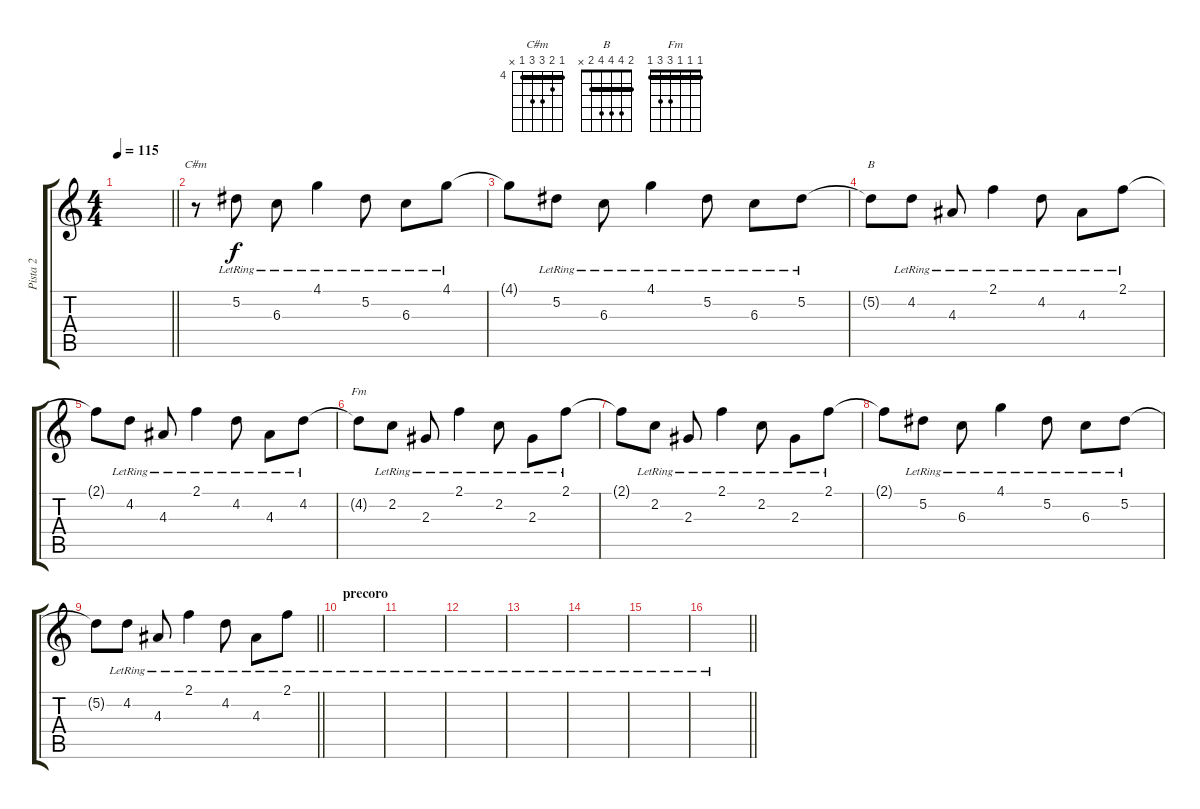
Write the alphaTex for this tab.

\track ("Pista 2" "Pista 2") {instrument overdrivenguitar}
\staff {score tabs}
\tuning (Eb4 Bb3 Gb3 Db3 Ab2 Eb2) {hide}
\chord ("C#m" 4 5 6 6 4 x) {firstfret 4 barre 4}
\chord ("B" 2 4 4 4 2 x) {barre 2}
\chord ("Fm" 1 1 1 3 3 1) {barre 1}
\ts (4 4)
\tempo 115
\clef g2
\barLineRight lightlight
\ks c
|
r.8{ch "C#m" instrument electricguitarclean} 5.2{lr}.8 6.3{lr}.8 4.1{lr}.4 5.2{lr}.8 6.3{lr}.8 4.1{lr}.8 |
4.1{t}.8 5.2{lr}.8 6.3{lr}.8 4.1{lr}.4 5.2{lr}.8 6.3{lr}.8 5.2{lr}.8 |
5.2{t}.8{ch "B"} 4.2{lr}.8 4.3{lr}.8 2.1{lr}.4 4.2{lr}.8 4.3{lr}.8 2.1{lr}.8 |
2.1{t}.8 4.2{lr}.8 4.3{lr}.8 2.1{lr}.4 4.2{lr}.8 4.3{lr}.8 4.2{lr}.8 |
4.2{t}.8{ch "Fm"} 2.2{lr}.8 2.3{lr}.8 2.1{lr}.4 2.2{lr}.8 2.3{lr}.8 2.1{lr}.8 |
2.1{t}.8 2.2{lr}.8 2.3{lr}.8 2.1{lr}.4 2.2{lr}.8 2.3{lr}.8 2.1{lr}.8 |
2.1{t}.8 5.2{lr}.8 6.3{lr}.8 4.1{lr}.4 5.2{lr}.8 6.3{lr}.8 5.2{lr}.8 |
\barLineRight lightlight
5.2{t}.8 4.2{lr}.8 4.3{lr}.8 2.1{lr}.4 4.2{lr}.8 4.3{lr}.8 2.1{lr}.8 |
\section ("" "precoro")
|
|
|
|
|
|
\barLineRight lightlight
